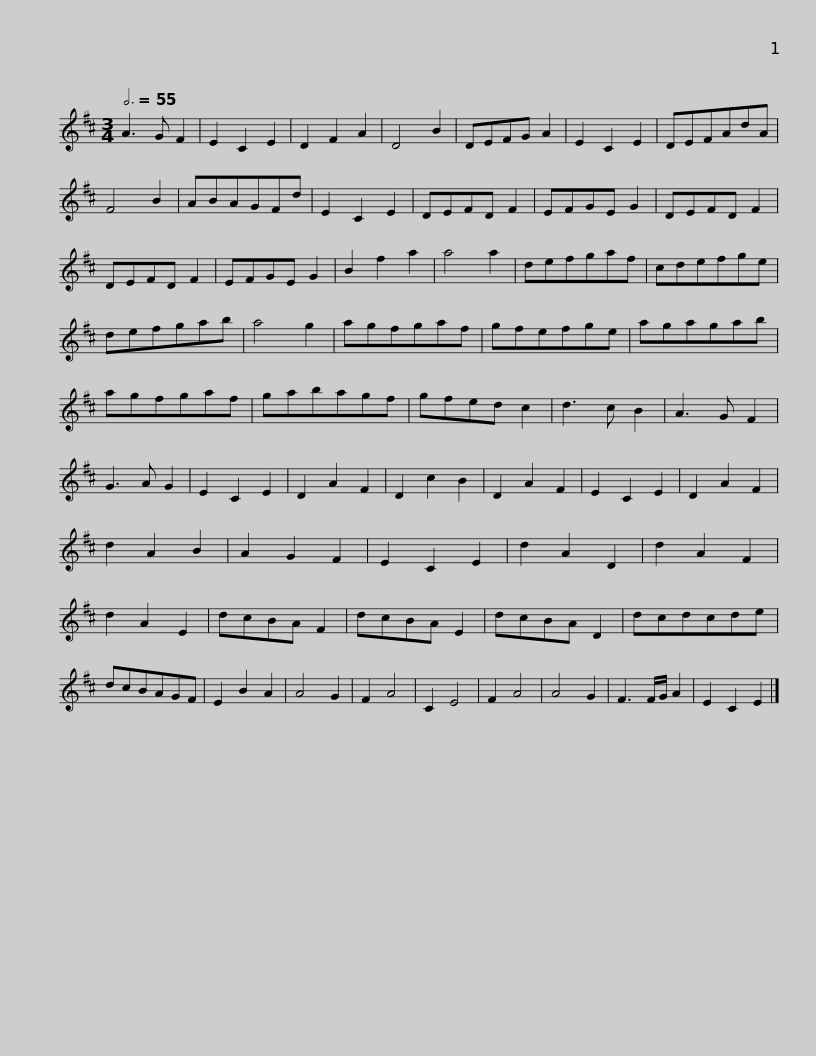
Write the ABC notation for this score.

X:1
L:1/8
Q:3/4=55
M:3/4
I:linebreak $
K:D
V:1 treble
V:1
 A3 G F2 | E2 C2 E2 | D2 F2 A2 | D4 B2 | DEFG A2 | %5
 E2 C2 E2 | DEFAdA | F4 B2 | ABAGFd | E2 C2 E2 |$ %10
 DEFD F2 | EFGE G2 | DEFD F2 | DEFD F2 | EFGE G2 | %15
 B2 f2 a2 | a4 a2 | defgaf | cdefge |$ defgab | %20
 a4 g2 | agfgaf | gfefge | agagab | agfgaf | %25
 gabagf |$ gfed c2 | d3 c B2 | A3 G F2 | G3 A G2 | %30
 E2 C2 E2 | D2 A2 F2 | D2 c2 B2 | D2 A2 F2 | E2 C2 E2 | %35
 D2 A2 F2 | d2 A2 B2 | A2 G2 F2 |$ E2 C2 E2 | d2 A2 D2 | %40
 d2 A2 F2 | d2 A2 E2 | dcBA F2 | dcBA E2 | dcBA D2 | %45
 dcdcde | dcBAGF | E2 B2 A2 |$ A4 G2 | F2 A4 | %50
 C2 E4 | F2 A4 | A4 G2 | F3 F/G/ A2 | E2 C2 E2 |] %55
